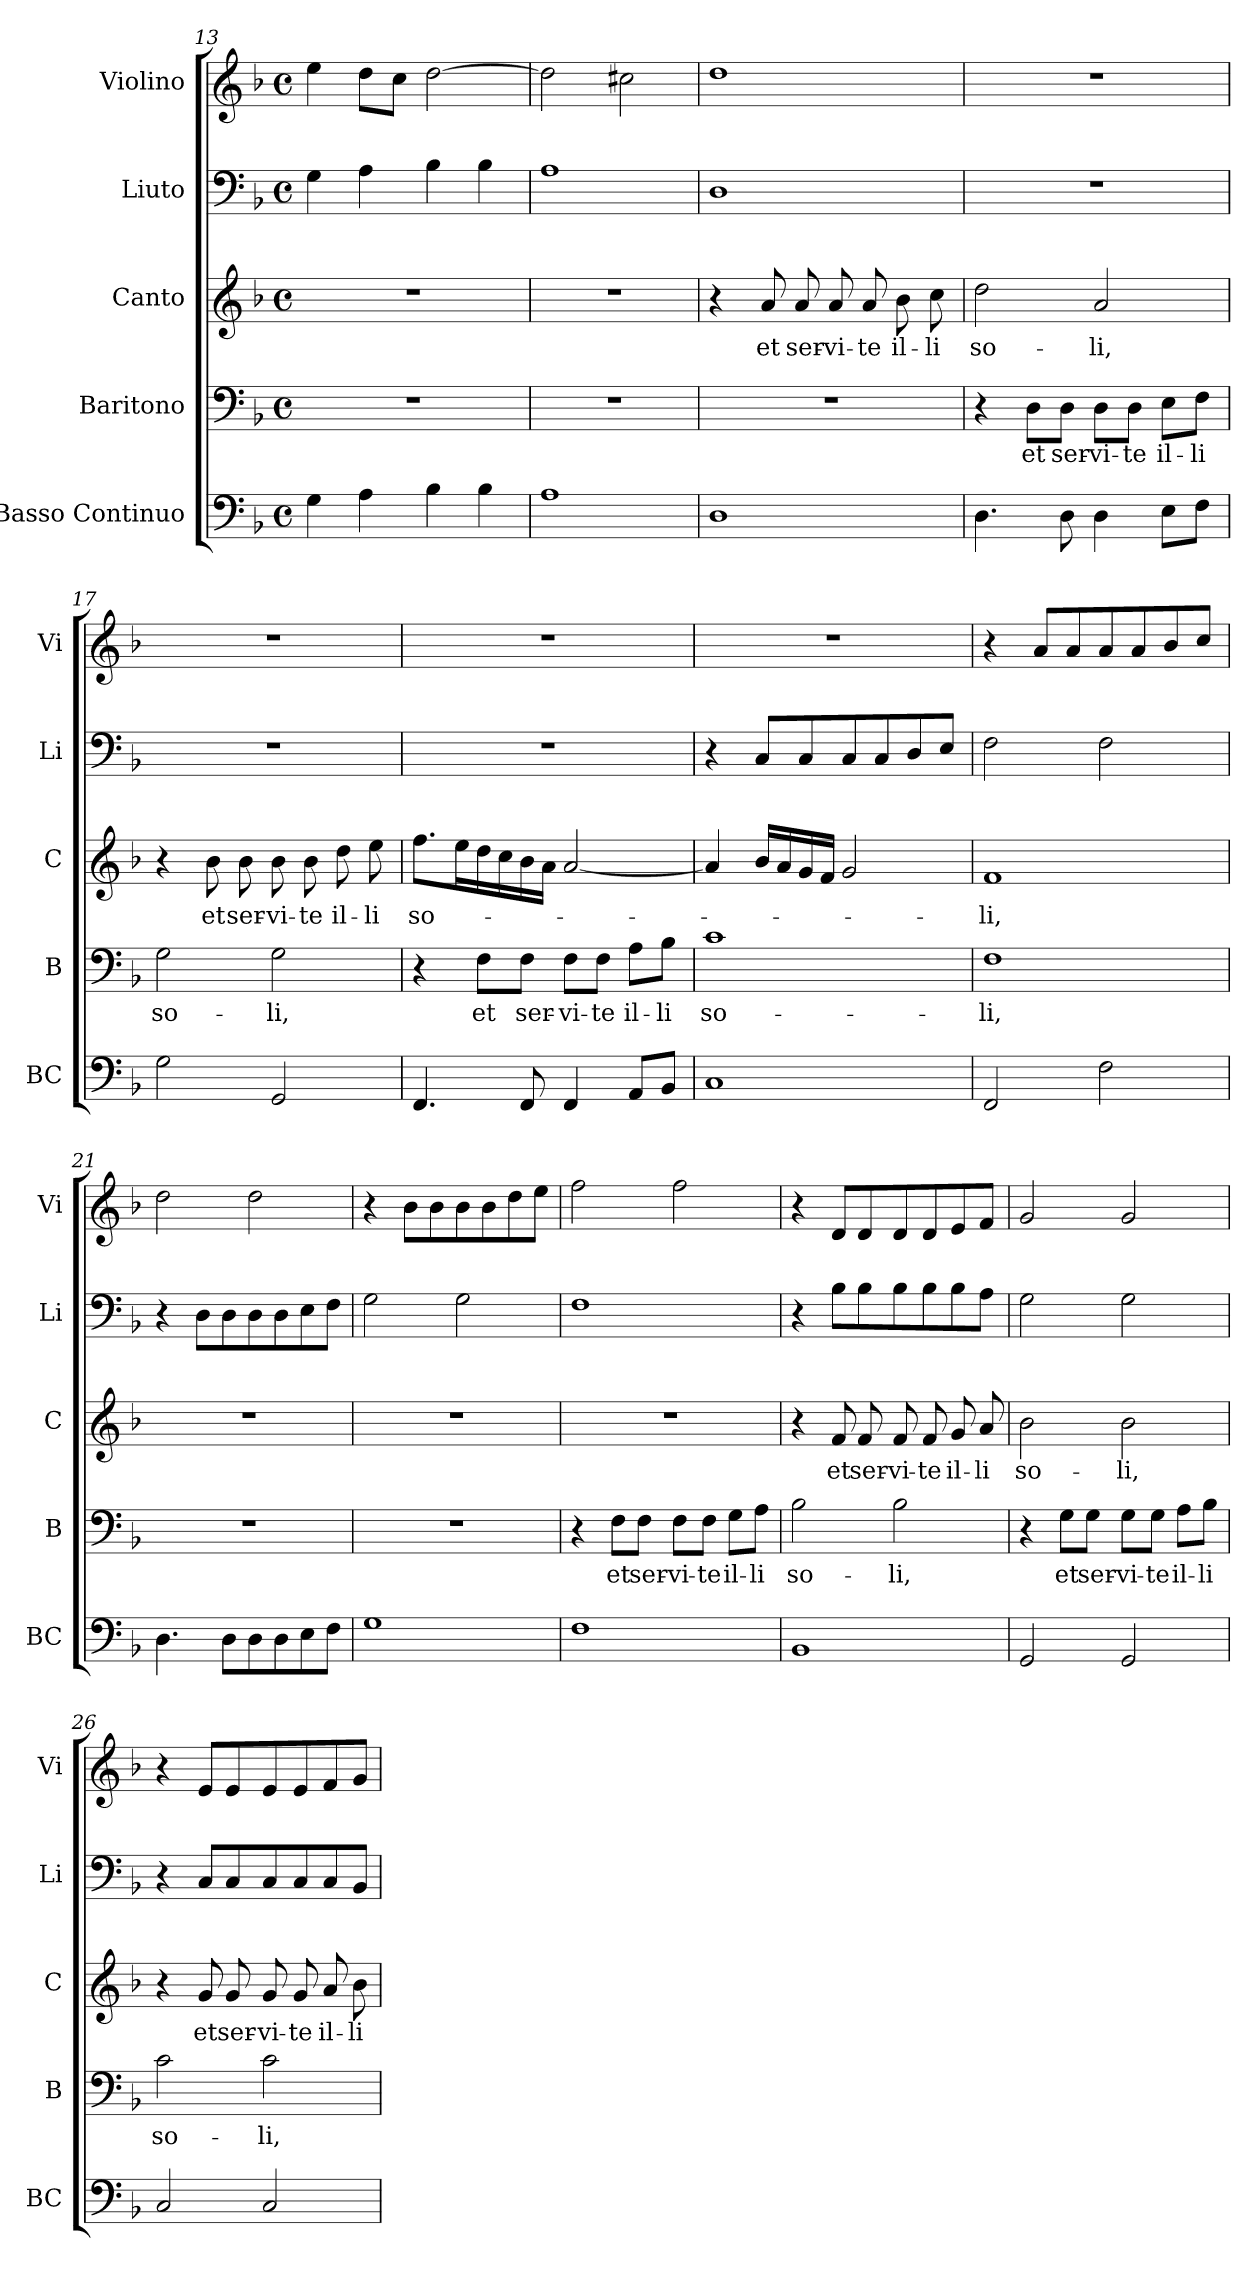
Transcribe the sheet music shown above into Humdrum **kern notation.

**kern	**kern	**text	**kern	**text	**kern	**kern
*part5	*part4	*part4	*part3	*part3	*part2	*part1
*staff5	*staff4	*staff4	*staff3	*staff3	*staff2	*staff1
*I"Basso Continuo	*I"Baritono	*	*I"Canto	*	*I"Liuto	*I"Violino
*I'BC	*I'B	*	*I'C	*	*I'Li	*I'Vi
!!LO:PB:g=z
*clefF4	*clefF4	*	*clefG2	*	*clefF4	*clefG2
*k[b-]	*k[b-]	*	*k[b-]	*	*k[b-]	*k[b-]
*F:	*F:	*	*F:	*	*F:	*F:
*M4/4	*M4/4	*	*M4/4	*	*M4/4	*M4/4
*met(c)	*met(c)	*	*met(c)	*	*met(c)	*met(c)
=13	=13	=13	=13	=13	=13	=13
4G\	1r	.	1r	.	4G\	4ee\
4A\	.	.	.	.	4A\	8dd\L
.	.	.	.	.	.	8cc\J
4B-\	.	.	.	.	4B-\	[2dd\
4B-\	.	.	.	.	4B-\	.
=14	=14	=14	=14	=14	=14	=14
1A	1r	.	1r	.	1A	2dd\]
.	.	.	.	.	.	2cc#X\
=15	=15	=15	=15	=15	=15	=15
1D	1r	.	4r	.	1D	1dd
!	!	!	!	!LO:LY:b	!	!
.	.	.	8a/	et	.	.
!	!	!	!	!LO:LY:b	!	!
.	.	.	8a/	ser-	.	.
!	!	!	!	!LO:LY:b	!	!
.	.	.	8a/	-vi-	.	.
!	!	!	!	!LO:LY:b	!	!
.	.	.	8a/	-te	.	.
!	!	!	!	!LO:LY:b	!	!
.	.	.	8b-\	il-	.	.
!	!	!	!	!LO:LY:b	!	!
.	.	.	8cc\	-li	.	.
=16	=16	=16	=16	=16	=16	=16
!	!	!	!	!LO:LY:b	!	!
4.D\	4r	.	2dd\	so-	1r	1r
!	!	!LO:LY:b	!	!	!	!
.	8D\L	et	.	.	.	.
!	!	!LO:LY:b	!	!	!	!
8D\	8D\J	ser-	.	.	.	.
!	!	!LO:LY:b	!	!LO:LY:b	!	!
4D\	8D\L	-vi-	2a/	-li,	.	.
!	!	!LO:LY:b	!	!	!	!
.	8D\J	-te	.	.	.	.
!	!	!LO:LY:b	!	!	!	!
8E\L	8E\L	il-	.	.	.	.
!	!	!LO:LY:b	!	!	!	!
8F\J	8F\J	-li	.	.	.	.
=17	=17	=17	=17	=17	=17	=17
!	!	!LO:LY:b	!	!	!	!
2G\	2G\	so-	4r	.	1r	1r
!	!	!	!	!LO:LY:b	!	!
.	.	.	8b-\	et	.	.
!	!	!	!	!LO:LY:b	!	!
.	.	.	8b-\	ser-	.	.
!	!	!LO:LY:b	!	!LO:LY:b	!	!
2GG/	2G\	-li,	8b-\	-vi-	.	.
!	!	!	!	!LO:LY:b	!	!
.	.	.	8b-\	-te	.	.
!	!	!	!	!LO:LY:b	!	!
.	.	.	8dd\	il-	.	.
!	!	!	!	!LO:LY:b	!	!
.	.	.	8ee\	-li	.	.
=18	=18	=18	=18	=18	=18	=18
!	!	!	!	!LO:LY:b	!	!
4.FF/	4r	.	8.ff\L	so-	1r	1r
.	.	.	16ee\L	.	.	.
!	!	!LO:LY:b	!	!	!	!
.	8F\L	et	16dd\	.	.	.
.	.	.	16cc\	.	.	.
!	!	!LO:LY:b	!	!	!	!
8FF/	8F\J	ser-	16b-\	.	.	.
.	.	.	16a\JJ	.	.	.
!	!	!LO:LY:b	!	!	!	!
4FF/	8F\L	-vi-	[2a/	.	.	.
!	!	!LO:LY:b	!	!	!	!
.	8F\J	-te	.	.	.	.
!	!	!LO:LY:b	!	!	!	!
8AA/L	8A\L	il-	.	.	.	.
!	!	!LO:LY:b	!	!	!	!
8BB-/J	8B-\J	-li	.	.	.	.
!!LO:LB:g=z
=19	=19	=19	=19	=19	=19	=19
!	!	!LO:LY:b	!	!	!	!
1C	1c	so-	4a/]	.	4r	1r
.	.	.	16b-/LL	.	8C/L	.
.	.	.	16a/	.	.	.
.	.	.	16g/	.	8C/	.
.	.	.	16f/JJ	.	.	.
.	.	.	2g/	.	8C/	.
.	.	.	.	.	8C/	.
.	.	.	.	.	8D/	.
.	.	.	.	.	8E/J	.
=20	=20	=20	=20	=20	=20	=20
!	!	!LO:LY:b	!	!LO:LY:b	!	!
2FF/	1F	-li,	1f	-li,	2F\	4r
.	.	.	.	.	.	8a/L
.	.	.	.	.	.	8a/
2F\	.	.	.	.	2F\	8a/
.	.	.	.	.	.	8a/
.	.	.	.	.	.	8b-/
.	.	.	.	.	.	8cc/J
=21	=21	=21	=21	=21	=21	=21
4.D\	1r	.	1r	.	4r	2dd\
.	.	.	.	.	8D\L	.
8D\L	.	.	.	.	8D\	.
8D\	.	.	.	.	8D\	2dd\
8D\	.	.	.	.	8D\	.
8E\	.	.	.	.	8E\	.
8F\J	.	.	.	.	8F\J	.
=22	=22	=22	=22	=22	=22	=22
1G	1r	.	1r	.	2G\	4r
.	.	.	.	.	.	8b-\L
.	.	.	.	.	.	8b-\
.	.	.	.	.	2G\	8b-\
.	.	.	.	.	.	8b-\
.	.	.	.	.	.	8dd\
.	.	.	.	.	.	8ee\J
=23	=23	=23	=23	=23	=23	=23
1F	4r	.	1r	.	1F	2ff\
!	!	!LO:LY:b	!	!	!	!
.	8F\L	et	.	.	.	.
!	!	!LO:LY:b	!	!	!	!
.	8F\J	ser-	.	.	.	.
!	!	!LO:LY:b	!	!	!	!
.	8F\L	-vi-	.	.	.	2ff\
!	!	!LO:LY:b	!	!	!	!
.	8F\J	-te	.	.	.	.
!	!	!LO:LY:b	!	!	!	!
.	8G\L	il-	.	.	.	.
!	!	!LO:LY:b	!	!	!	!
.	8A\J	-li	.	.	.	.
=24	=24	=24	=24	=24	=24	=24
!	!	!LO:LY:b	!	!	!	!
1BB-	2B-\	so-	4r	.	4r	4r
!	!	!	!	!LO:LY:b	!	!
.	.	.	8f/	et	8B-\L	8d/L
!	!	!	!	!LO:LY:b	!	!
.	.	.	8f/	ser-	8B-\	8d/
!	!	!LO:LY:b	!	!LO:LY:b	!	!
.	2B-\	-li,	8f/	-vi-	8B-\	8d/
!	!	!	!	!LO:LY:b	!	!
.	.	.	8f/	-te	8B-\	8d/
!	!	!	!	!LO:LY:b	!	!
.	.	.	8g/	il-	8B-\	8e/
!	!	!	!	!LO:LY:b	!	!
.	.	.	8a/	-li	8A\J	8f/J
!!LO:LB:g=z
=25	=25	=25	=25	=25	=25	=25
!	!	!	!	!LO:LY:b	!	!
2GG/	4r	.	2b-\	so-	2G\	2g/
!	!	!LO:LY:b	!	!	!	!
.	8G\L	et	.	.	.	.
!	!	!LO:LY:b	!	!	!	!
.	8G\J	ser-	.	.	.	.
!	!	!LO:LY:b	!	!LO:LY:b	!	!
2GG/	8G\L	-vi-	2b-\	-li,	2G\	2g/
!	!	!LO:LY:b	!	!	!	!
.	8G\J	-te	.	.	.	.
!	!	!LO:LY:b	!	!	!	!
.	8A\L	il-	.	.	.	.
!	!	!LO:LY:b	!	!	!	!
.	8B-\J	-li	.	.	.	.
=26	=26	=26	=26	=26	=26	=26
!	!	!LO:LY:b	!	!	!	!
2C/	2c\	so-	4r	.	4r	4r
!	!	!	!	!LO:LY:b	!	!
.	.	.	8g/	et	8C/L	8e/L
!	!	!	!	!LO:LY:b	!	!
.	.	.	8g/	ser-	8C/	8e/
!	!	!LO:LY:b	!	!LO:LY:b	!	!
2C/	2c\	-li,	8g/	-vi-	8C/	8e/
!	!	!	!	!LO:LY:b	!	!
.	.	.	8g/	-te	8C/	8e/
!	!	!	!	!LO:LY:b	!	!
.	.	.	8a/	il-	8C/	8f/
!	!	!	!	!LO:LY:b	!	!
.	.	.	8b-\	-li	8BB-/J	8g/J
=	=	=	=	=	=	=
*-	*-	*-	*-	*-	*-	*-
